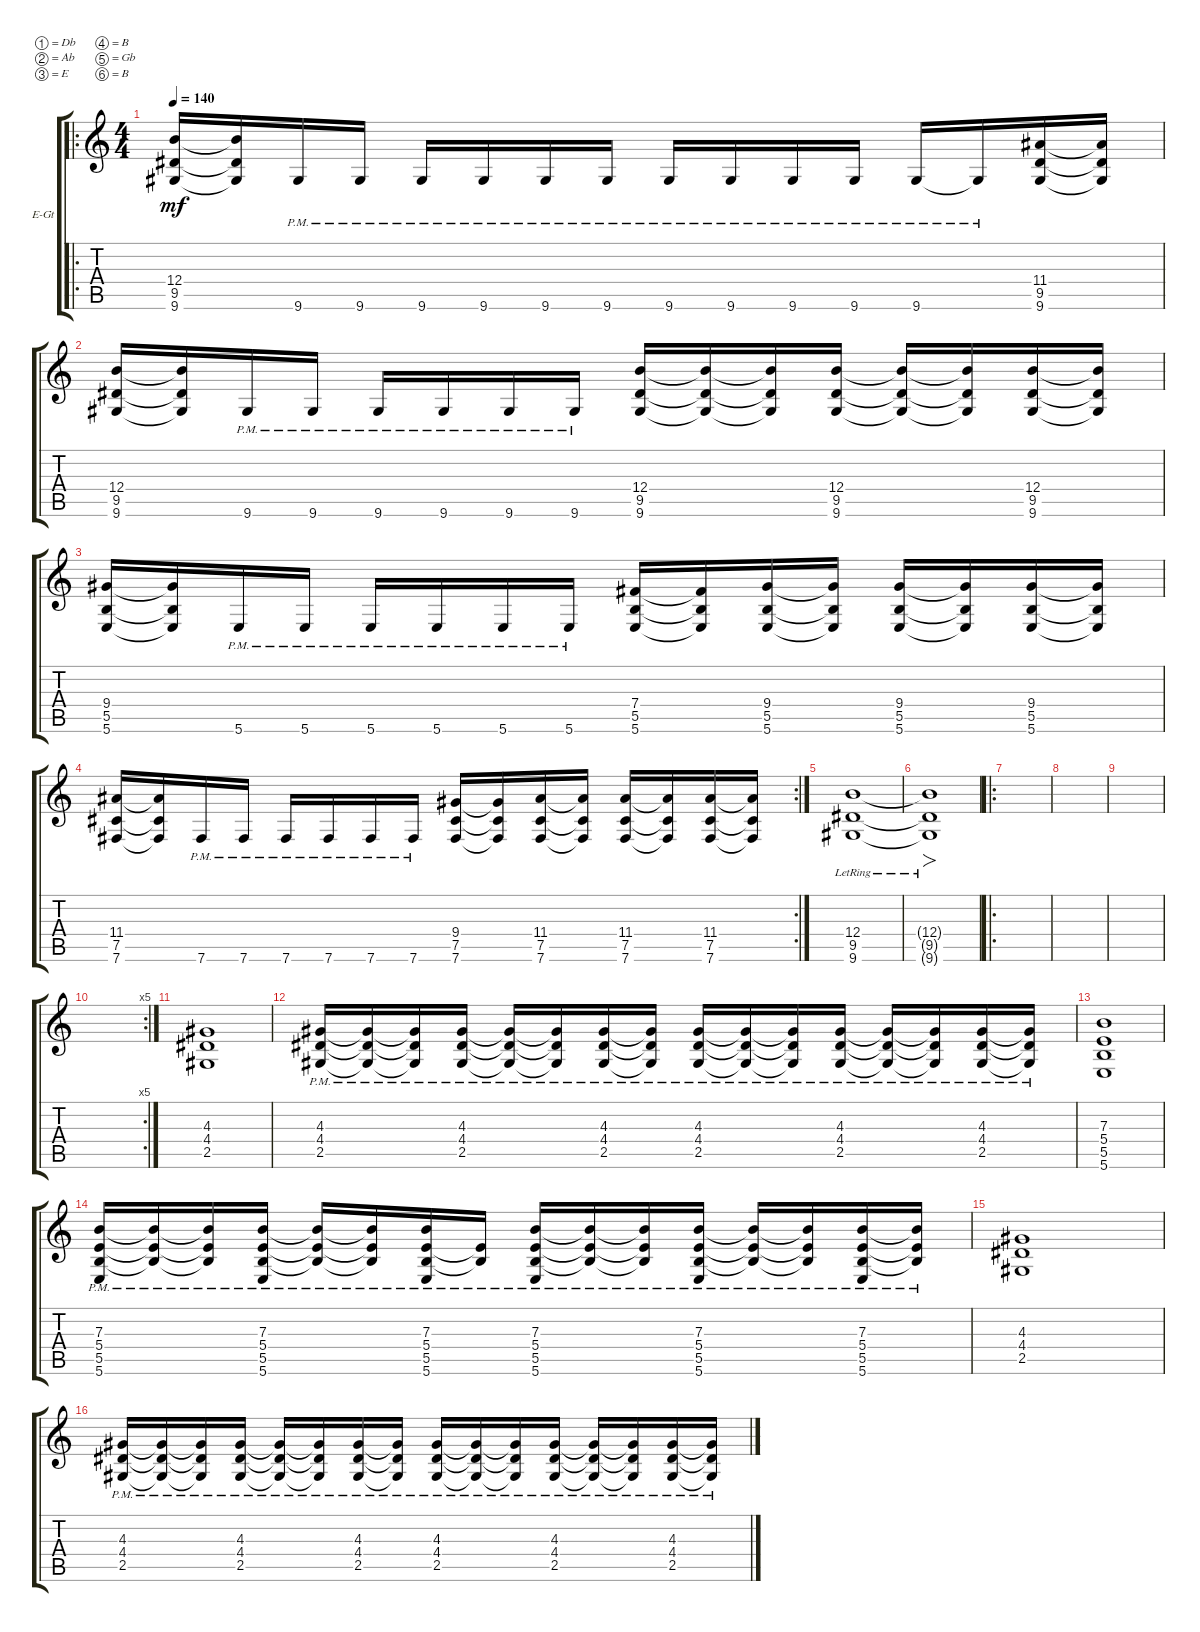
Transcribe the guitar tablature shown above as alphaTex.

\bracketExtendMode groupsimilarinstruments
\firstSystemTrackNameOrientation horizontal
\otherSystemsTrackNameOrientation horizontal
\track ("Rhythm" "E-Gt") {instrument distortionguitar}
\staff {score tabs}
\tuning (Db4 Ab3 E3 B2 Gb2 B1)
\ro
\ts (4 4)
\tempo 140
\clef g2
\ks c
(9.6 9.5 12.4).16{dy mf} (9.6{t} 9.5{t} 12.4{t}).16 9.6{pm}.16 9.6{pm}.16 9.6{pm}.16 9.6{pm}.16 9.6{pm}.16 9.6{pm}.16 9.6{pm}.16 9.6{pm}.16 9.6{pm}.16 9.6{pm}.16 9.6{pm}.16 9.6{pm t}.16 (9.6 9.5 11.4).16 (9.6{t} 9.5{t} 11.4{t}).16 |
(9.6 9.5 12.4).16 (9.6{t} 9.5{t} 12.4{t}).16 9.6{pm}.16 9.6{pm}.16 9.6{pm}.16 9.6{pm}.16 9.6{pm}.16 9.6{pm}.16 (9.6 9.5 12.4).16 (9.6{t} 9.5{t} 12.4{t}).16 (9.6{t} 9.5{t} 12.4{t}).16 (9.6 9.5 12.4).16 (9.6{t} 9.5{t} 12.4{t}).16 (9.6{t} 9.5{t} 12.4{t}).16 (9.6 9.5 12.4).16 (9.6{t} 9.5{t} 12.4{t}).16 |
(5.6 5.5 9.4).16 (5.6{t} 5.5{t} 9.4{t}).16 5.6{pm}.16 5.6{pm}.16 5.6{pm}.16 5.6{pm}.16 5.6{pm}.16 5.6{pm}.16 (5.6 5.5 7.4).16 (5.6{t} 5.5{t} 7.4{t}).16 (5.6 5.5 9.4).16 (5.6{t} 5.5{t} 9.4{t}).16 (5.6 5.5 9.4).16 (5.6{t} 5.5{t} 9.4{t}).16 (5.6 9.4 5.5).16 (5.6{t} 9.4{t} 5.5{t}).16 |
\rc 2
(7.6 7.5 11.4).16 (7.6{t} 7.5{t} 11.4{t}).16 7.6{pm}.16 7.6{pm}.16 7.6{pm}.16 7.6{pm}.16 7.6{pm}.16 7.6{pm}.16 (7.6 7.5 9.4).16 (7.6{t} 7.5{t} 9.4{t}).16 (7.6 7.5 11.4).16 (7.6{t} 7.5{t} 11.4{t}).16 (7.6 7.5 11.4).16 (7.6{t} 7.5{t} 11.4{t}).16 (7.6 11.4 7.5).16 (7.6{t} 11.4{t} 7.5{t}).16 |
(9.6{lr} 9.5{lr} 12.4{lr}).1 |
(9.6{lr t} 9.5{lr t} 12.4{lr t}).1{fo} |
\ro
|
|
|
\rc 5
|
(2.5 4.4 4.3).1 |
(2.5{pm} 4.4{pm} 4.3{pm}).16 (2.5{pm t} 4.4{pm t} 4.3{pm t}).16 (2.5{pm t} 4.4{pm t} 4.3{pm t}).16 (2.5{pm} 4.4{pm} 4.3{pm}).16 (2.5{pm t} 4.4{pm t} 4.3{pm t}).16 (2.5{pm t} 4.4{pm t} 4.3{pm t}).16 (2.5{pm} 4.4{pm} 4.3{pm}).16 (2.5{pm t} 4.4{pm t} 4.3{pm t}).16 (2.5{pm} 4.4{pm} 4.3{pm}).16 (2.5{pm t} 4.4{pm t} 4.3{pm t}).16 (2.5{pm t} 4.4{pm t} 4.3{pm t}).16 (2.5{pm} 4.4{pm} 4.3{pm}).16 (2.5{pm t} 4.4{pm t} 4.3{pm t}).16 (2.5{pm t} 4.4{pm t} 4.3{pm t}).16 (2.5{pm} 4.4{pm} 4.3{pm}).16 (2.5{pm t} 4.4{pm t} 4.3{pm t}).16 |
(5.5 5.4 7.3 5.6).1 |
(5.5{pm} 5.4{pm} 7.3{pm} 5.6).16 (5.5{pm t} 5.4{pm t} 7.3{pm t}).16 (5.5{pm t} 5.4{pm t} 7.3{pm t}).16 (5.5{pm} 5.4{pm} 7.3{pm} 5.6).16 (5.5{pm t} 5.4{pm t} 7.3{pm t}).16 (5.5{pm t} 5.4{pm t} 7.3{pm t}).16 (5.5{pm} 5.4{pm} 7.3{pm} 5.6).16 (5.5{pm t} 5.4{pm t}).16 (5.5{pm} 5.4{pm} 7.3{pm} 5.6).16 (5.5{pm t} 5.4{pm t} 7.3{pm t}).16 (5.5{pm t} 5.4{pm t} 7.3{pm t}).16 (5.5{pm} 5.4{pm} 7.3{pm} 5.6).16 (5.5{pm t} 5.4{pm t} 7.3{pm t}).16 (5.5{pm t} 5.4{pm t} 7.3{pm t}).16 (5.5{pm} 5.4{pm} 7.3{pm} 5.6).16 (5.5{pm t} 5.4{pm t} 7.3{pm t}).16 |
(2.5 4.4 4.3).1 |
(2.5{pm} 4.4{pm} 4.3{pm}).16 (2.5{pm t} 4.4{pm t} 4.3{pm t}).16 (2.5{pm t} 4.4{pm t} 4.3{pm t}).16 (2.5{pm} 4.4{pm} 4.3{pm}).16 (2.5{pm t} 4.4{pm t} 4.3{pm t}).16 (2.5{pm t} 4.4{pm t} 4.3{pm t}).16 (2.5{pm} 4.4{pm} 4.3{pm}).16 (2.5{pm t} 4.4{pm t} 4.3{pm t}).16 (2.5{pm} 4.4{pm} 4.3{pm}).16 (2.5{pm t} 4.4{pm t} 4.3{pm t}).16 (2.5{pm t} 4.4{pm t} 4.3{pm t}).16 (2.5{pm} 4.4{pm} 4.3{pm}).16 (2.5{pm t} 4.4{pm t} 4.3{pm t}).16 (2.5{pm t} 4.4{pm t} 4.3{pm t}).16 (2.5{pm} 4.4{pm} 4.3{pm}).16 (2.5{pm t} 4.4{pm t} 4.3{pm t}).16
